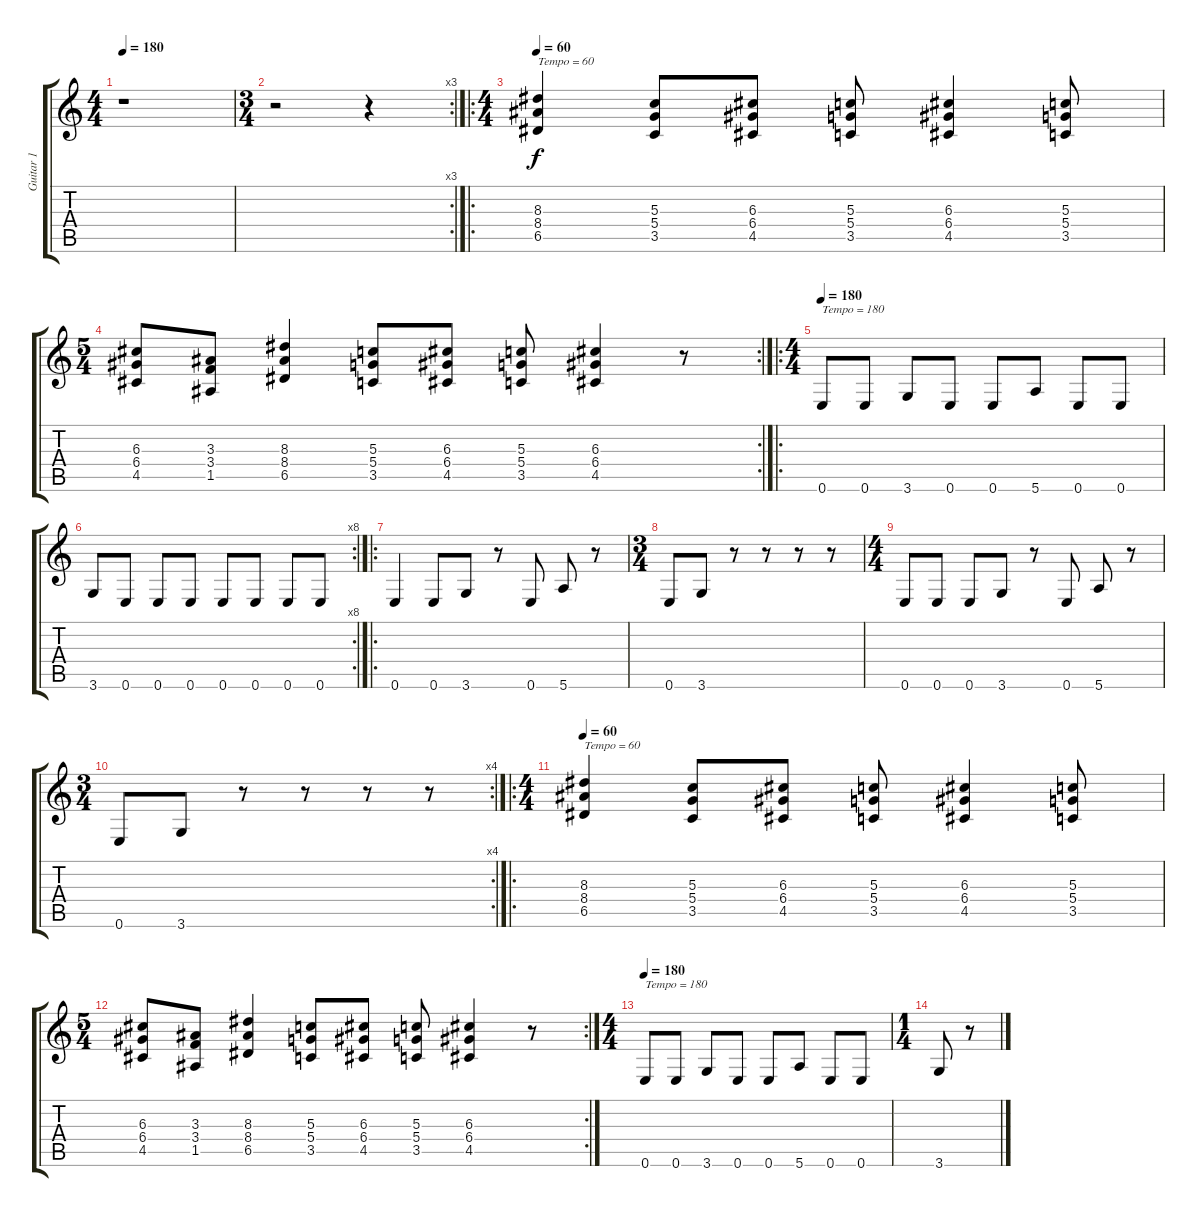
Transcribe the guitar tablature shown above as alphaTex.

\track ("Guitar 1" "Guitar 1") {instrument distortionguitar}
\staff {score tabs}
\tuning (E4 B3 G3 D3 A2 E2) {hide}
\ts (4 4)
\tempo 180
\clef g2
\ks c
r.1{dy f} |
\rc 3
\ts (3 4)
r.2 r.4 |
\ro
\ts (4 4)
\tempo 60
(8.3 8.4 6.5).4{txt "Tempo = 60"} (5.3 5.4 3.5).8 (6.3 6.4 4.5).8 (5.3 5.4 3.5).8 (6.3 6.4 4.5).4 (5.3 5.4 3.5).8 |
\rc 2
\ts (5 4)
(6.3 6.4 4.5).8 (3.3 3.4 1.5).8 (8.3 8.4 6.5).4 (5.3 5.4 3.5).8 (6.3 6.4 4.5).8 (5.3 5.4 3.5).8 (6.3 6.4 4.5).4 r.8 |
\ro
\ts (4 4)
\tempo 180
0.6.8{txt "Tempo = 180"} 0.6.8 3.6.8 0.6.8 0.6.8 5.6.8 0.6.8 0.6.8 |
\rc 8
3.6.8 0.6.8 0.6.8 0.6.8 0.6.8 0.6.8 0.6.8 0.6.8 |
\ro
0.6.4 0.6.8 3.6.8 r.8 0.6.8 5.6.8 r.8 |
\ts (3 4)
0.6.8 3.6.8 r.8 r.8 r.8 r.8 |
\ts (4 4)
0.6.8 0.6.8 0.6.8 3.6.8 r.8 0.6.8 5.6.8 r.8 |
\rc 4
\ts (3 4)
0.6.8 3.6.8 r.8 r.8 r.8 r.8 |
\ro
\ts (4 4)
\tempo 60
(8.3 8.4 6.5).4{txt "Tempo = 60"} (5.3 5.4 3.5).8 (6.3 6.4 4.5).8 (5.3 5.4 3.5).8 (6.3 6.4 4.5).4 (5.3 5.4 3.5).8 |
\rc 2
\ts (5 4)
(6.3 6.4 4.5).8 (3.3 3.4 1.5).8 (8.3 8.4 6.5).4 (5.3 5.4 3.5).8 (6.3 6.4 4.5).8 (5.3 5.4 3.5).8 (6.3 6.4 4.5).4 r.8 |
\ts (4 4)
\tempo 180
0.6.8{txt "Tempo = 180"} 0.6.8 3.6.8 0.6.8 0.6.8 5.6.8 0.6.8 0.6.8 |
\ts (1 4)
3.6.8 r.8
